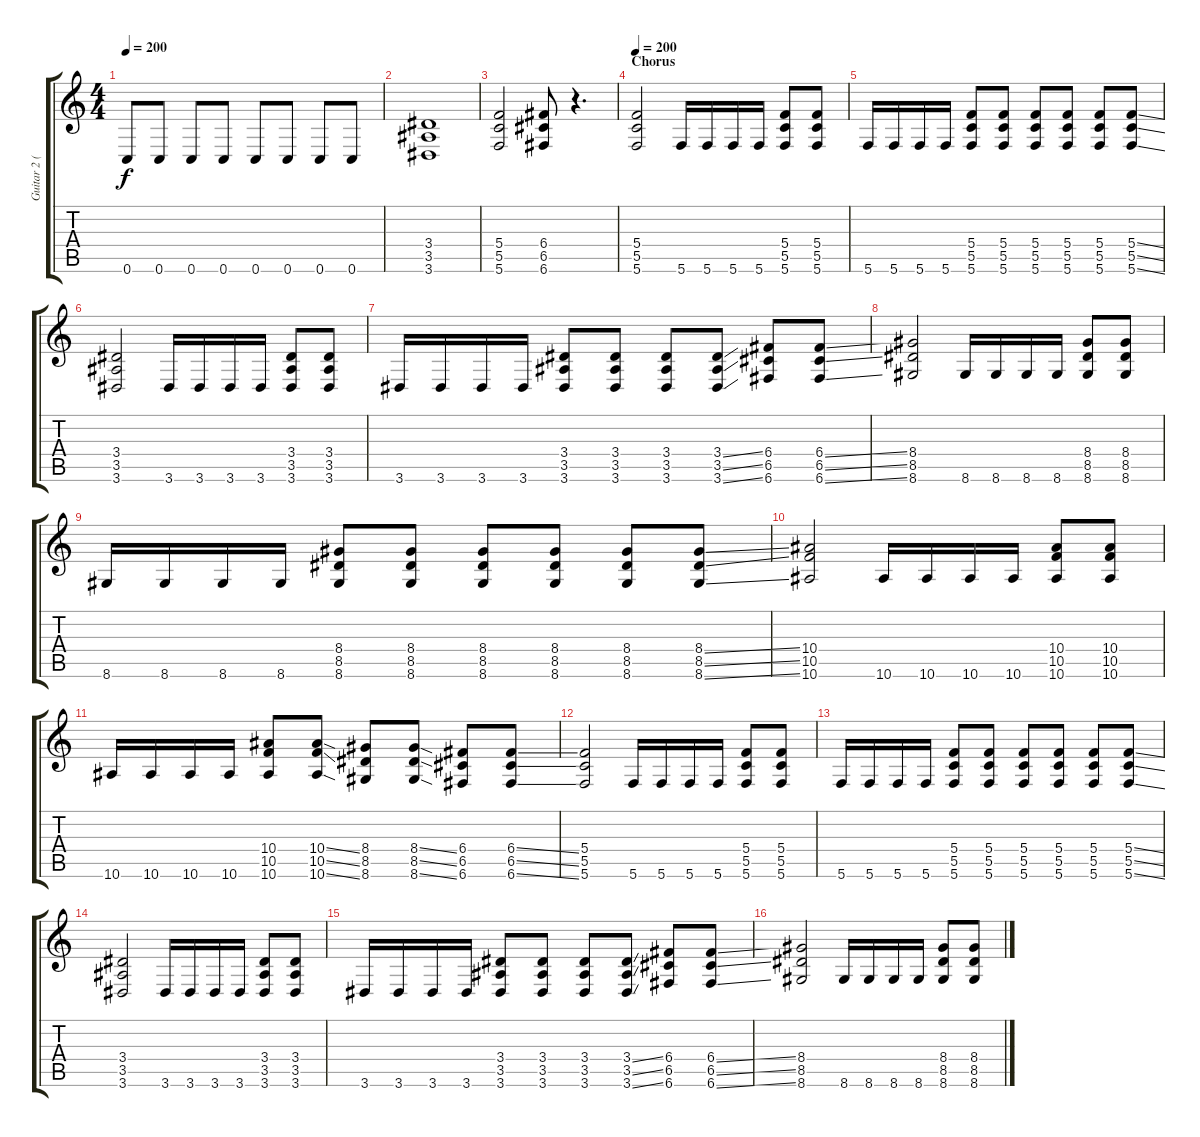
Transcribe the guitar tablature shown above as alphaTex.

\track ("Guitar 2 (Solo Guitar)" "Guitar 2 (") {instrument overdrivenguitar}
\staff {score tabs}
\tuning (D4 A3 F3 C3 G2 C2) {hide}
\ts (4 4)
\tempo 200
\clef g2
\ks c
0.6.8{dy f} 0.6.8 0.6.8 0.6.8 0.6.8 0.6.8 0.6.8 0.6.8 |
(3.4 3.5 3.6).1 |
(5.4 5.5 5.6).2 (6.4 6.5 6.6).8 r.4{d} |
\section ("" "Chorus")
\tempo 200
(5.4 5.5 5.6).2 5.6.16 5.6.16 5.6.16 5.6.16 (5.4 5.5 5.6).8 (5.4 5.5 5.6).8 |
5.6.16 5.6.16 5.6.16 5.6.16 (5.4 5.5 5.6).8 (5.4 5.5 5.6).8 (5.4 5.5 5.6).8 (5.4 5.5 5.6).8 (5.4 5.5 5.6).8 (5.4{ss} 5.5{ss} 5.6{ss}).8 |
(3.4 3.5 3.6).2 3.6.16 3.6.16 3.6.16 3.6.16 (3.4 3.5 3.6).8 (3.4 3.5 3.6).8 |
3.6.16 3.6.16 3.6.16 3.6.16 (3.4 3.5 3.6).8 (3.4 3.5 3.6).8 (3.4 3.5 3.6).8 (3.4{ss} 3.5{ss} 3.6{ss}).8 (6.4 6.5 6.6).8 (6.4{ss} 6.5{ss} 6.6{ss}).8 |
(8.4 8.5 8.6).2 8.6.16 8.6.16 8.6.16 8.6.16 (8.4 8.5 8.6).8 (8.4 8.5 8.6).8 |
8.6.16 8.6.16 8.6.16 8.6.16 (8.4 8.5 8.6).8 (8.4 8.5 8.6).8 (8.4 8.5 8.6).8 (8.4 8.5 8.6).8 (8.4 8.5 8.6).8 (8.4{ss} 8.5{ss} 8.6{ss}).8 |
(10.4 10.5 10.6).2 10.6.16 10.6.16 10.6.16 10.6.16 (10.4 10.5 10.6).8 (10.4 10.5 10.6).8 |
10.6.16 10.6.16 10.6.16 10.6.16 (10.4 10.5 10.6).8 (10.4{ss} 10.5{ss} 10.6{ss}).8 (8.4 8.5 8.6).8 (8.4{ss} 8.5{ss} 8.6{ss}).8 (6.4 6.5 6.6).8 (6.4{ss} 6.5{ss} 6.6{ss}).8 |
(5.4 5.5 5.6).2 5.6.16 5.6.16 5.6.16 5.6.16 (5.4 5.5 5.6).8 (5.4 5.5 5.6).8 |
5.6.16 5.6.16 5.6.16 5.6.16 (5.4 5.5 5.6).8 (5.4 5.5 5.6).8 (5.4 5.5 5.6).8 (5.4 5.5 5.6).8 (5.4 5.5 5.6).8 (5.4{ss} 5.5{ss} 5.6{ss}).8 |
(3.4 3.5 3.6).2 3.6.16 3.6.16 3.6.16 3.6.16 (3.4 3.5 3.6).8 (3.4 3.5 3.6).8 |
3.6.16 3.6.16 3.6.16 3.6.16 (3.4 3.5 3.6).8 (3.4 3.5 3.6).8 (3.4 3.5 3.6).8 (3.4{ss} 3.5{ss} 3.6{ss}).8 (6.4 6.5 6.6).8 (6.4{ss} 6.5{ss} 6.6{ss}).8 |
(8.4 8.5 8.6).2 8.6.16 8.6.16 8.6.16 8.6.16 (8.4 8.5 8.6).8 (8.4 8.5 8.6).8
